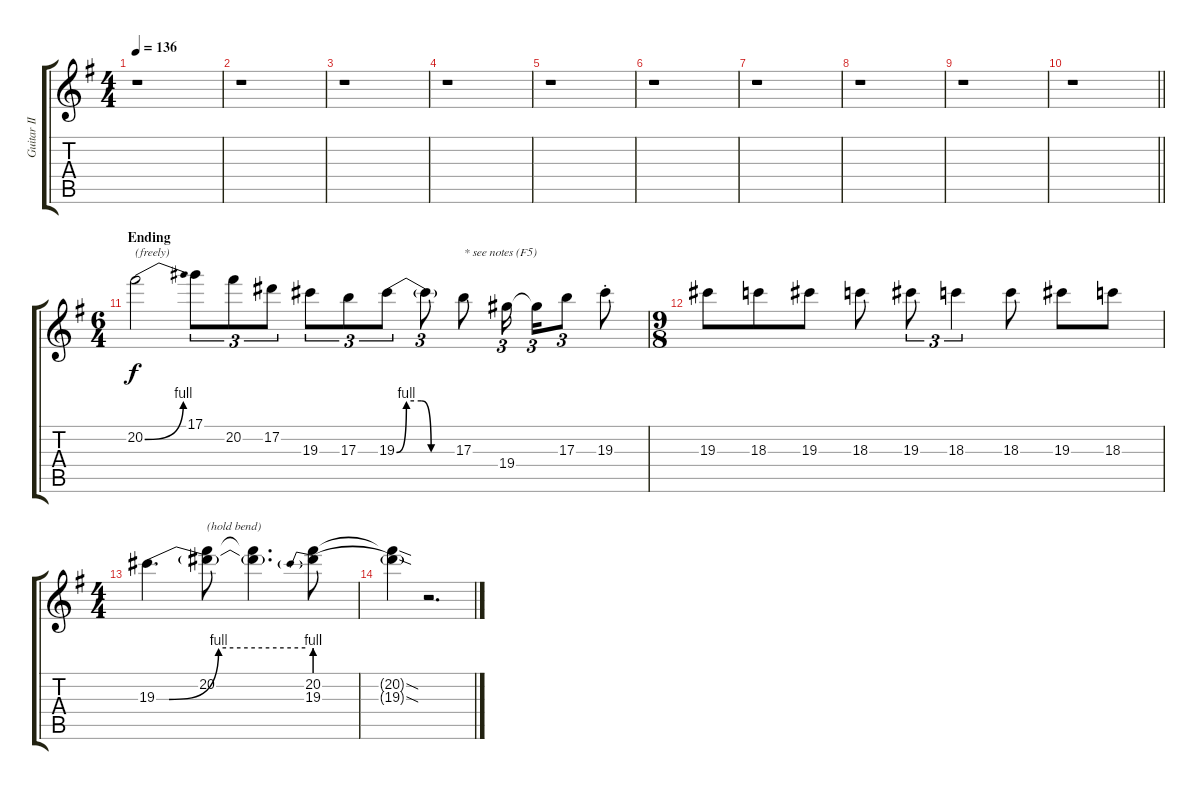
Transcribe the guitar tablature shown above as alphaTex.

\track ("Guitar II (lead)" "Guitar II ") {instrument distortionguitar}
\staff {score tabs}
\tuning (Eb4 Bb3 Gb3 Db3 Ab2 Eb2) {hide}
\ts (4 4)
\tempo 136
\clef g2
\ks eminor
r.1{dy f} |
r.1 |
r.1 |
r.1 |
r.1 |
r.1 |
r.1 |
r.1 |
r.1 |
\barLineRight lightlight
r.1 |
\ts (6 4)
\section ("" "Ending")
20.2{be (bend 0 0 60 4)}.2{txt "(freely)"} 17.1.8{tu (3 2)} 20.2.8{tu (3 2)} 17.2.8{tu (3 2)} 19.3.8{tu (3 2)} 17.3.8{tu (3 2)} 19.3{be (custom 0 0 10 4 25 4 35 0 60 0)}.8{tu (3 2) beam split} 19.3{t}.8{tu (3 2)} 17.3.8{txt "* see notes (F5)"} 19.4.16{tu (3 2) beam split} 19.4{t}.16{tu (3 2)} 17.3.8{tu (3 2)} 19.3{st}.8 |
\ts (9 8)
19.3.8 18.3.8{beam merge} 19.3.8 18.3.8 19.3.8{tu (3 2)} 18.3.4{tu (3 2)} 18.3.8{beam split} 19.3.8 18.3.8 |
\ts (4 4)
19.3{be (custom 0 0 5 0 25 4 60 4)}.4{d} (20.2 19.3{t}).8{txt "(hold bend)"} (20.2{t} 19.3{t}).4{d} (20.2 19.3{be (prebend 0 4 60 4)}).8 |
(20.2{sod t} 19.3{sod t}).4 r.2{d}
